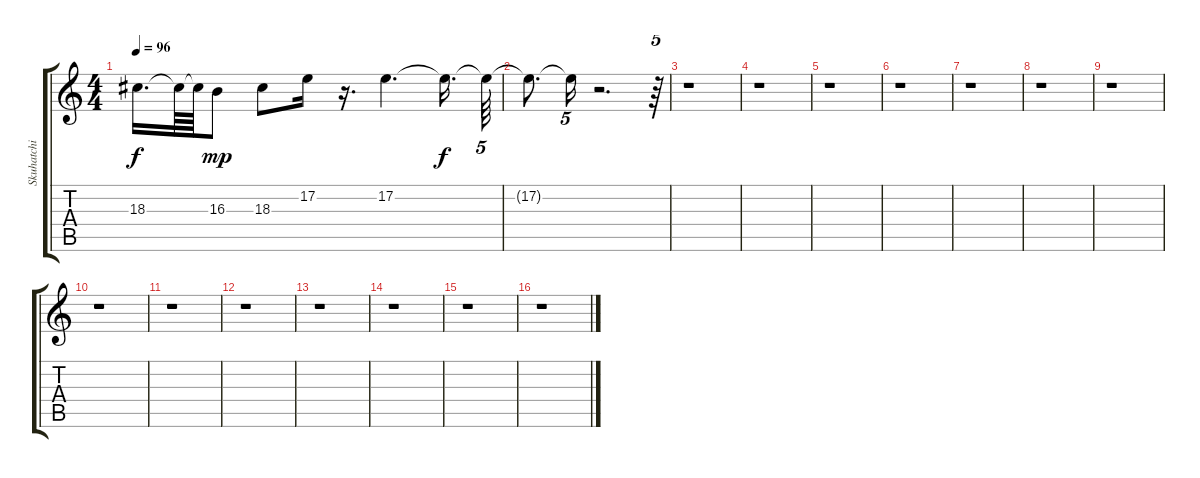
\track ("Skuhatchi" "Skuhatchi") {instrument shakuhachi}
\staff {score tabs}
\tuning (E4 B3 G3 D3 A2 E2) {hide}
\ts (4 4)
\tempo 96
\clef g2
\ks c
18.3{t}.16{d dy f} 18.3{t}.64 18.3{t}.64 16.3.8{dy mp} 18.3.8 17.2.16 r.16{d} 17.2.4{d} 17.2{t}.16{d dy f} 17.2{t}.64{tu (5 4)} |
17.2{t}.8{d} 17.2{t}.16{tu (5 4)} r.2{d} r.64{tu (5 4)} |
r.1 |
r.1 |
r.1 |
r.1 |
r.1 |
r.1 |
r.1 |
r.1 |
r.1 |
r.1 |
r.1 |
r.1 |
r.1 |
r.1
